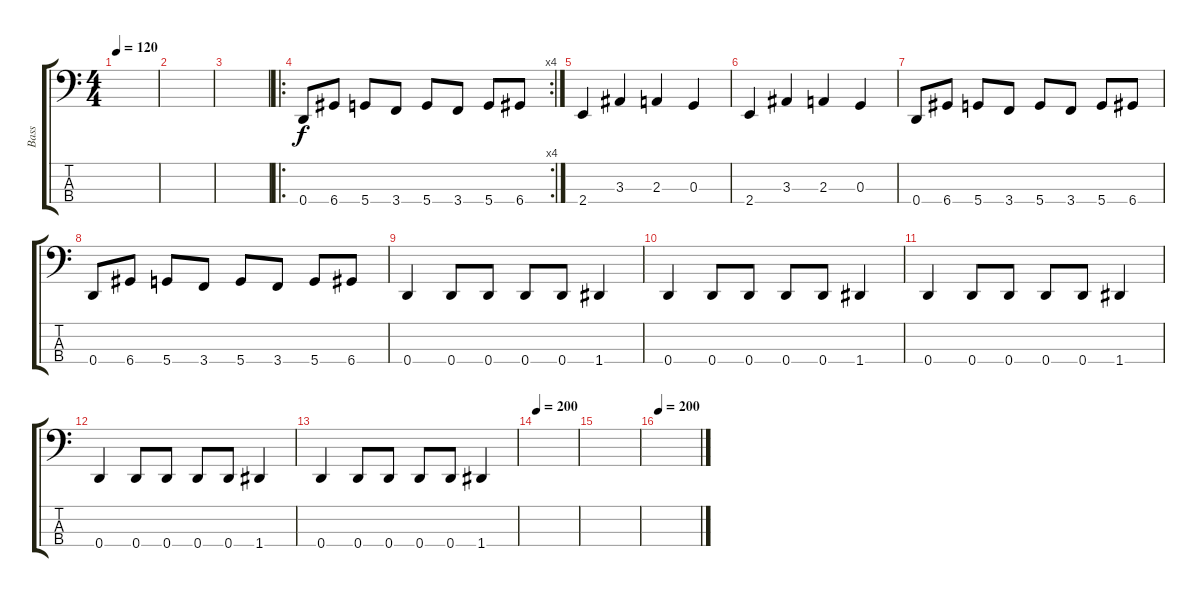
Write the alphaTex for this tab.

\track ("Bass" "Bass") {instrument electricbassfinger}
\staff {score tabs}
\tuning (F2 C2 G1 D1) {hide}
\ts (4 4)
\tempo 120
\clef f4
\ks c
|
|
|
\ro
\rc 4
0.4.8 6.4.8 5.4.8 3.4.8 5.4.8 3.4.8 5.4.8 6.4.8 |
2.4.4 3.3.4 2.3.4 0.3.4 |
2.4.4 3.3.4 2.3.4 0.3.4 |
0.4.8 6.4.8 5.4.8 3.4.8 5.4.8 3.4.8 5.4.8 6.4.8 |
0.4.8 6.4.8 5.4.8 3.4.8 5.4.8 3.4.8 5.4.8 6.4.8 |
0.4.4 0.4.8 0.4.8 0.4.8 0.4.8 1.4.4 |
0.4.4 0.4.8 0.4.8 0.4.8 0.4.8 1.4.4 |
0.4.4 0.4.8 0.4.8 0.4.8 0.4.8 1.4.4 |
0.4.4 0.4.8 0.4.8 0.4.8 0.4.8 1.4.4 |
0.4.4 0.4.8 0.4.8 0.4.8 0.4.8 1.4.4 |
\tempo 200
|
|
\tempo 200
